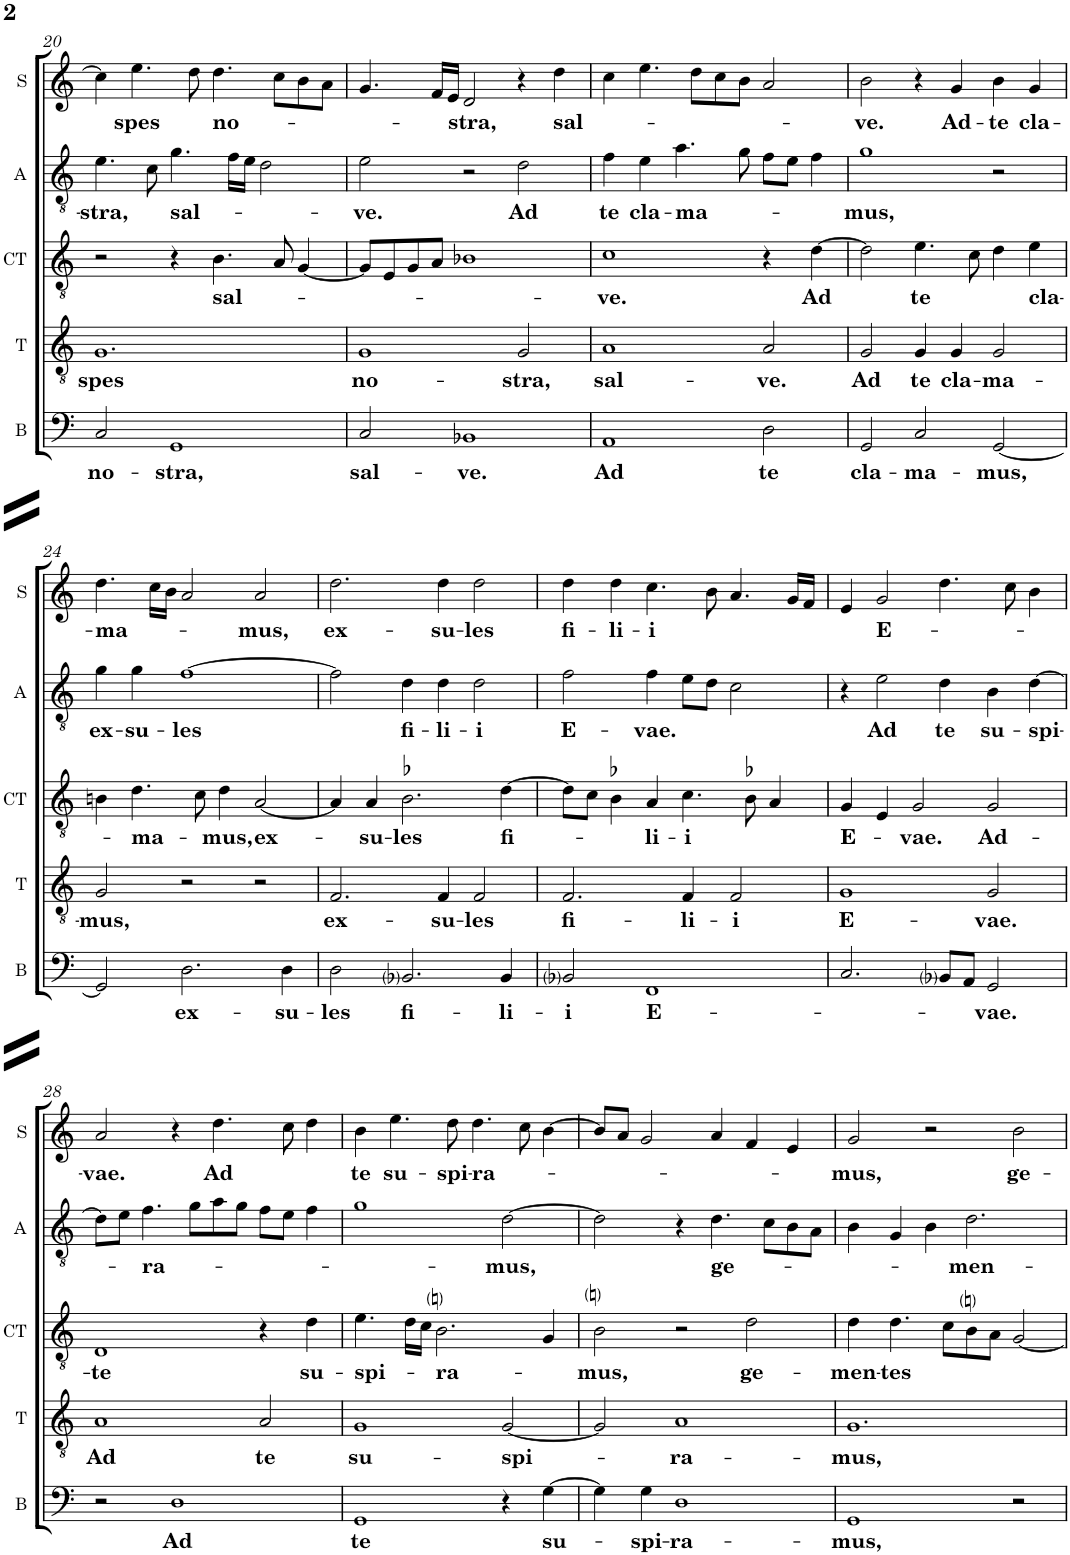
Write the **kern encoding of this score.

**kern	**text	**kern	**text	**kern	**text	**kern	**text	**kern	**text
*part5	*part5	*part4	*part4	*part3	*part3	*part2	*part2	*part1	*part1
*staff5	*staff5	*staff4	*staff4	*staff3	*staff3	*staff2	*staff2	*staff1	*staff1
*I"B	*	*I"Tenor	*	*I"Contratenor	*	*I"A	*	*I"S	*
*I'B	*	*I'T	*	*I'CT	*	*I'A	*	*I'S	*
!!LO:PB:g=z
*clefF4	*	*clefGv2	*	*clefGv2	*	*clefGv2	*	*clefG2	*
*k[]	*	*k[]	*	*k[]	*	*k[]	*	*k[]	*
*M3/2	*	*M3/2	*	*M3/2	*	*M3/2	*	*M3/2	*
=20	=20	=20	=20	=20	=20	=20	=20	=20	=20
!	!LO:LY:b	!	!LO:LY:b	!	!	!	!LO:LY:b	!	!
2C/	no-	1.G	spes	2r	.	4.e\	-stra,	4cc\]	.
!	!	!	!	!	!	!	!	!	!LO:LY:b
.	.	.	.	.	.	.	.	4.ee\	spes
.	.	.	.	.	.	8c\	.	.	.
!	!LO:LY:b	!	!	!	!	!	!LO:LY:b	!	!
1GG	-stra,	.	.	4r	.	4.g\	sal-	.	.
.	.	.	.	.	.	.	.	8dd\	.
!	!	!	!	!	!LO:LY:b	!	!	!	!LO:LY:b
.	.	.	.	4.B\	sal-	.	.	4.dd\	no-
.	.	.	.	.	.	16f\LL	.	.	.
.	.	.	.	.	.	16e\JJ	.	.	.
.	.	.	.	.	.	2d\	.	.	.
.	.	.	.	8A/	.	.	.	8cc\L	.
.	.	.	.	[4G/	.	.	.	8b\	.
.	.	.	.	.	.	.	.	8a\J	.
=21	=21	=21	=21	=21	=21	=21	=21	=21	=21
!	!LO:LY:b	!	!LO:LY:b	!	!	!	!LO:LY:b	!	!
2C/	sal-	1G	no-	8G/L]	.	2e\	-ve.	4.g/	.
.	.	.	.	8E/	.	.	.	.	.
.	.	.	.	8G/	.	.	.	.	.
.	.	.	.	8A/J	.	.	.	16f/LL	.
.	.	.	.	.	.	.	.	16e/JJ	.
!	!LO:LY:b	!	!	!	!	!	!	!	!LO:LY:b
1BB-X	-ve.	.	.	1B-X	.	2r	.	2d/	-stra,
!	!	!	!LO:LY:b	!	!	!	!LO:LY:b	!	!
.	.	2G/	-stra,	.	.	2d\	Ad	4r	.
!	!	!	!	!	!	!	!	!	!LO:LY:b
.	.	.	.	.	.	.	.	4dd\	sal-
=22	=22	=22	=22	=22	=22	=22	=22	=22	=22
!	!LO:LY:b	!	!LO:LY:b	!	!LO:LY:b	!	!LO:LY:b	!	!
1AA	Ad	1A	sal-	1c	-ve.	4f\	te	4cc\	.
!	!	!	!	!	!	!	!LO:LY:b	!	!
.	.	.	.	.	.	4e\	cla-	4.ee\	.
!	!	!	!	!	!	!	!LO:LY:b	!	!
.	.	.	.	.	.	4.a\	-ma-	.	.
.	.	.	.	.	.	.	.	8dd\L	.
.	.	.	.	.	.	.	.	8cc\	.
.	.	.	.	.	.	8g\	.	8b\J	.
!	!LO:LY:b	!	!LO:LY:b	!	!	!	!	!	!
2D\	te	2A/	-ve.	4r	.	8f\L	.	2a/	.
.	.	.	.	.	.	8e\J	.	.	.
!	!	!	!	!	!LO:LY:b	!	!	!	!
.	.	.	.	[4d\	Ad	4f\	.	.	.
=23	=23	=23	=23	=23	=23	=23	=23	=23	=23
!	!LO:LY:b	!	!LO:LY:b	!	!	!	!LO:LY:b	!	!LO:LY:b
2GG/	cla-	2G/	Ad	2d\]	.	1g	-mus,	2b\	-ve.
!	!LO:LY:b	!	!LO:LY:b	!	!LO:LY:b	!	!	!	!
2C/	-ma-	4G/	te	4.e\	te	.	.	4r	.
!	!	!	!LO:LY:b	!	!	!	!	!	!LO:LY:b
.	.	4G/	cla-	.	.	.	.	4g/	Ad-
.	.	.	.	8c\	.	.	.	.	.
!	!LO:LY:b	!	!LO:LY:b	!	!	!	!	!	!LO:LY:b
[2GG/	-mus,	2G/	-ma-	4d\	.	2r	.	4b\	-te
!	!	!	!	!	!LO:LY:b	!	!	!	!LO:LY:b
.	.	.	.	4e\	cla-	.	.	4g/	cla-
!!LO:LB:g=z
=24	=24	=24	=24	=24	=24	=24	=24	=24	=24
!	!	!	!LO:LY:b	!	!	!	!LO:LY:b	!	!LO:LY:b
2GG/]	.	2G/	-mus,	4Bn\	.	4g\	ex-	4.dd\	-ma-
!	!	!	!	!	!LO:LY:b	!	!LO:LY:b	!	!
.	.	.	.	4.d\	-ma-	4g\	-su-	.	.
.	.	.	.	.	.	.	.	16cc\LL	.
.	.	.	.	.	.	.	.	16b\JJ	.
!	!LO:LY:b	!	!	!	!	!	!LO:LY:b	!	!
2.D\	ex-	2r	.	.	.	[1f	-les	2a/	.
.	.	.	.	8c\	.	.	.	.	.
!	!	!	!	!	!LO:LY:b	!	!	!	!
.	.	.	.	4d\	-mus,	.	.	.	.
!	!	!	!	!	!LO:LY:b	!	!	!	!LO:LY:b
.	.	2r	.	[2A/	ex-	.	.	2a/	-mus,
!	!LO:LY:b	!	!	!	!	!	!	!	!
4D\	-su-	.	.	.	.	.	.	.	.
=25	=25	=25	=25	=25	=25	=25	=25	=25	=25
!	!LO:LY:b	!	!LO:LY:b	!	!	!	!	!	!LO:LY:b
2D\	-les	2.F/	ex-	4A/]	.	2f\]	.	2.dd\	ex-
!	!	!	!	!	!LO:LY:b	!	!	!	!
.	.	.	.	4A/	-su-	.	.	.	.
!	!LO:LY:b	!	!	!	!LO:LY:b	!	!LO:LY:b	!	!
2.BB-i/	fi-	.	.	2.B-X\	-les	4d\	fi-	.	.
!	!	!	!LO:LY:b	!	!	!	!LO:LY:b	!	!LO:LY:b
.	.	4F/	-su-	.	.	4d\	-li-	4dd\	-su-
!	!	!	!LO:LY:b	!	!	!	!LO:LY:b	!	!LO:LY:b
.	.	2F/	-les	.	.	2d\	-i	2dd\	-les
!	!LO:LY:b	!	!	!	!LO:LY:b	!	!	!	!
4BB-/	-li-	.	.	[4d\	fi-	.	.	.	.
=26	=26	=26	=26	=26	=26	=26	=26	=26	=26
!	!LO:LY:b	!	!LO:LY:b	!	!	!	!LO:LY:b	!	!LO:LY:b
2BB-i/	-i	2.F/	fi-	8d\L]	.	2f\	E-	4dd\	fi-
.	.	.	.	8c\J	.	.	.	.	.
!	!	!	!	!	!	!	!	!	!LO:LY:b
.	.	.	.	4B-X\	.	.	.	4dd\	-li-
!	!LO:LY:b	!	!	!	!LO:LY:b	!	!LO:LY:b	!	!LO:LY:b
1FF	E-	.	.	4A/	-li-	4f\	-vae.	4.cc\	-i
!	!	!	!LO:LY:b	!	!LO:LY:b	!	!	!	!
.	.	4F/	-li-	4.c\	-i	8e\L	.	.	.
.	.	.	.	.	.	8d\J	.	8b\	.
!	!	!	!LO:LY:b	!	!	!	!	!	!
.	.	2F/	-i	.	.	2c\	.	4.a/	.
.	.	.	.	8B-X\	.	.	.	.	.
.	.	.	.	4A/	.	.	.	.	.
.	.	.	.	.	.	.	.	16g/LL	.
.	.	.	.	.	.	.	.	16f/JJ	.
=27	=27	=27	=27	=27	=27	=27	=27	=27	=27
!	!	!	!LO:LY:b	!	!LO:LY:b	!	!	!	!
2.C/	.	1G	E-	4G/	E-	4r	.	4e/	.
!	!	!	!	!	!	!	!LO:LY:b	!	!LO:LY:b
.	.	.	.	4E/	.	2e\	Ad	2g/	E-
!	!	!	!	!	!LO:LY:b	!	!	!	!
.	.	.	.	2G/	-vae.	.	.	.	.
!	!	!	!	!	!	!	!LO:LY:b	!	!
8BB-i/L	.	.	.	.	.	4d\	te	4.dd\	.
8AA/J	.	.	.	.	.	.	.	.	.
!	!LO:LY:b	!	!LO:LY:b	!	!LO:LY:b	!	!LO:LY:b	!	!
2GG/	-vae.	2G/	-vae.	2G/	Ad-	4B\	su-	.	.
.	.	.	.	.	.	.	.	8cc\	.
!	!	!	!	!	!	!	!LO:LY:b	!	!
.	.	.	.	.	.	[4d\	-spi-	4b\	.
!!LO:LB:g=z
=28	=28	=28	=28	=28	=28	=28	=28	=28	=28
!	!	!	!LO:LY:b	!	!LO:LY:b	!	!	!	!LO:LY:b
2r	.	1A	Ad	1D	-te	8d\L]	.	2a/	-vae.
.	.	.	.	.	.	8e\J	.	.	.
!	!	!	!	!	!	!	!LO:LY:b	!	!
.	.	.	.	.	.	4.f\	-ra-	.	.
!	!LO:LY:b	!	!	!	!	!	!	!	!
1D	Ad	.	.	.	.	.	.	4r	.
.	.	.	.	.	.	8g\L	.	.	.
!	!	!	!	!	!	!	!	!	!LO:LY:b
.	.	.	.	.	.	8a\	.	4.dd\	Ad
.	.	.	.	.	.	8g\J	.	.	.
!	!	!	!LO:LY:b	!	!	!	!	!	!
.	.	2A/	te	4r	.	8f\L	.	.	.
.	.	.	.	.	.	8e\J	.	8cc\	.
!	!	!	!	!	!LO:LY:b	!	!	!	!
.	.	.	.	4d\	su-	4f\	.	4dd\	.
=29	=29	=29	=29	=29	=29	=29	=29	=29	=29
!	!LO:LY:b	!	!LO:LY:b	!	!LO:LY:b	!	!	!	!LO:LY:b
1GG	te	1G	su-	4.e\	-spi-	1g	.	4b\	te
!	!	!	!	!	!	!	!	!	!LO:LY:b
.	.	.	.	.	.	.	.	4.ee\	su-
.	.	.	.	16d\LL	.	.	.	.	.
.	.	.	.	16c\JJ	.	.	.	.	.
!	!	!	!	!	!LO:LY:b	!	!	!	!
.	.	.	.	2.Bni\	-ra-	.	.	.	.
!	!	!	!	!	!	!	!	!	!LO:LY:b
.	.	.	.	.	.	.	.	8dd\	spi-
!	!	!	!	!	!	!	!	!	!LO:LY:b
.	.	.	.	.	.	.	.	4.dd\	-ra-
!	!	!	!LO:LY:b	!	!	!	!LO:LY:b	!	!
4r	.	[2G/	-spi-	.	.	[2d\	-mus,	.	.
.	.	.	.	.	.	.	.	8cc\	.
!	!LO:LY:b	!	!	!	!	!	!	!	!
[4G\	su-	.	.	4G/	.	.	.	[4b\	.
=30	=30	=30	=30	=30	=30	=30	=30	=30	=30
!	!	!	!	!	!LO:LY:b	!	!	!	!
4G\]	.	2G/]	.	2Bni\	-mus,	2d\]	.	8b/L]	.
.	.	.	.	.	.	.	.	8a/J	.
!	!LO:LY:b	!	!	!	!	!	!	!	!
4G\	-spi-	.	.	.	.	.	.	2g/	.
!	!LO:LY:b	!	!LO:LY:b	!	!	!	!	!	!
1D	-ra-	1A	-ra-	2r	.	4r	.	.	.
!	!	!	!	!	!	!	!LO:LY:b	!	!
.	.	.	.	.	.	4.d\	ge-	4a/	.
!	!	!	!	!	!LO:LY:b	!	!	!	!
.	.	.	.	2d\	ge-	.	.	4f/	.
.	.	.	.	.	.	8c\L	.	.	.
.	.	.	.	.	.	8B\	.	4e/	.
.	.	.	.	.	.	8A\J	.	.	.
=31	=31	=31	=31	=31	=31	=31	=31	=31	=31
!	!LO:LY:b	!	!LO:LY:b	!	!LO:LY:b	!	!	!	!LO:LY:b
1GG	-mus,	1.G	-mus,	4d\	-men-	4B\	.	2g/	-mus,
!	!	!	!	!	!LO:LY:b	!	!	!	!
.	.	.	.	4.d\	-tes	4G/	.	.	.
.	.	.	.	.	.	4B\	.	2r	.
.	.	.	.	8c\L	.	.	.	.	.
!	!	!	!	!	!	!	!LO:LY:b	!	!
.	.	.	.	8Bni\	.	2.d\	-men-	.	.
.	.	.	.	8A\J	.	.	.	.	.
!	!	!	!	!	!	!	!	!	!LO:LY:b
2r	.	.	.	[2G/	.	.	.	2b\	ge-
=	=	=	=	=	=	=	=	=	=
*-	*-	*-	*-	*-	*-	*-	*-	*-	*-
